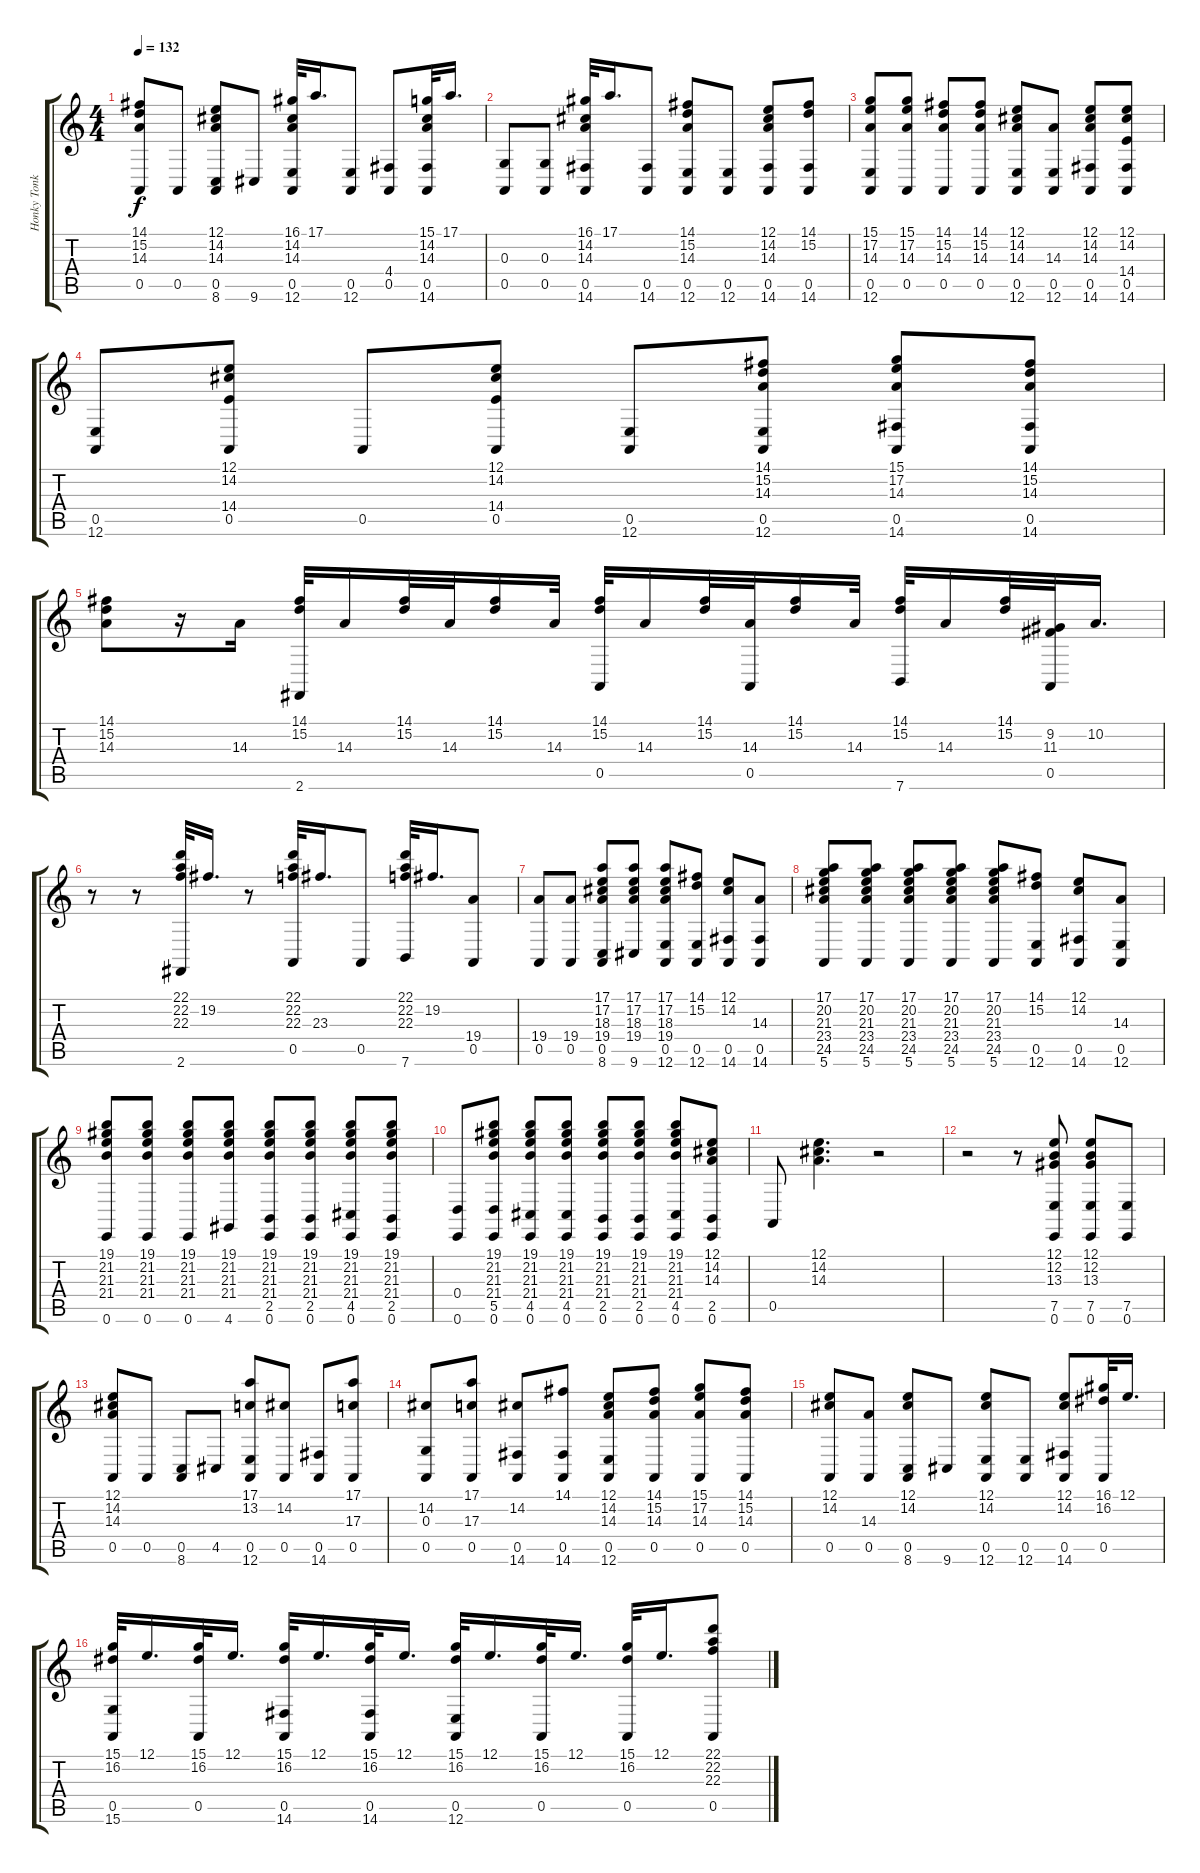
\track ("Honky Tonk Piano" "Honky Tonk") {instrument honkytonkpiano}
\staff {score tabs}
\tuning (E4 B3 G3 D3 A2 E2) {hide}
\ts (4 4)
\tempo 132
\clef g2
\ks c
(14.1 15.2 14.3 0.5).8{dy f} 0.5.8 (12.1 14.2 14.3 0.5 8.6).8 9.6.8 (16.1 14.2 14.3 0.5 12.6).32 17.1.16{d} (0.5 12.6).8 (4.4 0.5).8 (15.1 14.2 14.3 0.5 14.6).32 17.1.16{d} |
(0.3 0.5).8 (0.3 0.5).8 (16.1 14.2 14.3 0.5 14.6).32 17.1.16{d} (0.5 14.6).8 (14.1 15.2 14.3 0.5 12.6).8 (0.5 12.6).8 (12.1 14.2 14.3 0.5 14.6).8 (14.1 15.2 0.5 14.6).8 |
(15.1 17.2 14.3 0.5 12.6).8 (15.1 17.2 14.3 0.5).8 (14.1 15.2 14.3 0.5).8 (14.1 15.2 14.3 0.5).8 (12.1 14.2 14.3 0.5 12.6).8 (14.3 0.5 12.6).8 (12.1 14.2 14.3 0.5 14.6).8 (12.1 14.2 14.4 0.5 14.6).8 |
(0.5 12.6).8 (12.1 14.2 14.4 0.5).8 0.5.8 (12.1 14.2 14.4 0.5).8 (0.5 12.6).8 (14.1 15.2 14.3 0.5 12.6).8 (15.1 17.2 14.3 0.5 14.6).8 (14.1 15.2 14.3 0.5 14.6).8 |
(14.1 15.2 14.3).8 r.16 14.3.16 (14.1 15.2 2.6).32 14.3.16 (14.1 15.2).32 14.3.32 (14.1 15.2).16 14.3.32 (14.1 15.2 0.5).32 14.3.16 (14.1 15.2).32 (14.3 0.5).32 (14.1 15.2).16 14.3.32 (14.1 15.2 7.6).32 14.3.16 (14.1 15.2).32 (9.2 11.3 0.5).32 10.2.16{d} |
r.8 r.8 (22.1 22.2 22.3 2.6).32 19.2.16{d} r.8 (22.1 22.2 22.3 0.5).32 23.3.16{d} 0.5.8 (22.1 22.2 22.3 7.6).32 19.2.16{d} (19.4 0.5).8 |
(19.4 0.5).8 (19.4 0.5).8 (17.1 17.2 18.3 19.4 0.5 8.6).8 (17.1 17.2 18.3 19.4 9.6).8 (17.1 17.2 18.3 19.4 0.5 12.6).8 (14.1 15.2 0.5 12.6).8 (12.1 14.2 0.5 14.6).8 (14.3 0.5 14.6).8 |
(17.1 20.2 21.3 23.4 24.5 5.6).8 (17.1 20.2 21.3 23.4 24.5 5.6).8 (17.1 20.2 21.3 23.4 24.5 5.6).8 (17.1 20.2 21.3 23.4 24.5 5.6).8 (17.1 20.2 21.3 23.4 24.5 5.6).8 (14.1 15.2 0.5 12.6).8 (12.1 14.2 0.5 14.6).8 (14.3 0.5 12.6).8 |
(19.1 21.2 21.3 21.4 0.6).8 (19.1 21.2 21.3 21.4 0.6).8 (19.1 21.2 21.3 21.4 0.6).8 (19.1 21.2 21.3 21.4 4.6).8 (19.1 21.2 21.3 21.4 2.5 0.6).8 (19.1 21.2 21.3 21.4 2.5 0.6).8 (19.1 21.2 21.3 21.4 4.5 0.6).8 (19.1 21.2 21.3 21.4 2.5 0.6).8 |
(0.4 0.6).8 (19.1 21.2 21.3 21.4 5.5 0.6).8 (19.1 21.2 21.3 21.4 4.5 0.6).8 (19.1 21.2 21.3 21.4 4.5 0.6).8 (19.1 21.2 21.3 21.4 2.5 0.6).8 (19.1 21.2 21.3 21.4 2.5 0.6).8 (19.1 21.2 21.3 21.4 4.5 0.6).8 (12.1 14.2 14.3 2.5 0.6).8 |
0.5.8 (12.1 14.2 14.3).4{d} r.2 |
r.2 r.8 (12.1 12.2 13.3 7.5 0.6).8 (12.1 12.2 13.3 7.5 0.6).8 (7.5 0.6).8 |
(12.1 14.2 14.3 0.5).8 0.5.8 (0.5 8.6).8 4.5.8 (17.1 13.2 0.5 12.6).8 (14.2 0.5).8 (0.5 14.6).8 (17.1 17.3 0.5).8 |
(14.2 0.3 0.5).8 (17.1 17.3 0.5).8 (14.2 0.5 14.6).8 (14.1 0.5 14.6).8 (12.1 14.2 14.3 0.5 12.6).8 (14.1 15.2 14.3 0.5).8 (15.1 17.2 14.3 0.5).8 (14.1 15.2 14.3 0.5).8 |
(12.1 14.2 0.5).8 (14.3 0.5).8 (12.1 14.2 0.5 8.6).8 9.6.8 (12.1 14.2 0.5 12.6).8 (0.5 12.6).8 (12.1 14.2 0.5 14.6).8 (16.1 16.2 0.5).32 12.1.16{d} |
(15.1 16.2 0.5 15.6).32 12.1.16{d} (15.1 16.2 0.5).32 12.1.16{d} (15.1 16.2 0.5 14.6).32 12.1.16{d} (15.1 16.2 0.5 14.6).32 12.1.16{d} (15.1 16.2 0.5 12.6).32 12.1.16{d} (15.1 16.2 0.5).32 12.1.16{d} (15.1 16.2 0.5).32 12.1.16{d} (22.1 22.2 22.3 0.5).8
